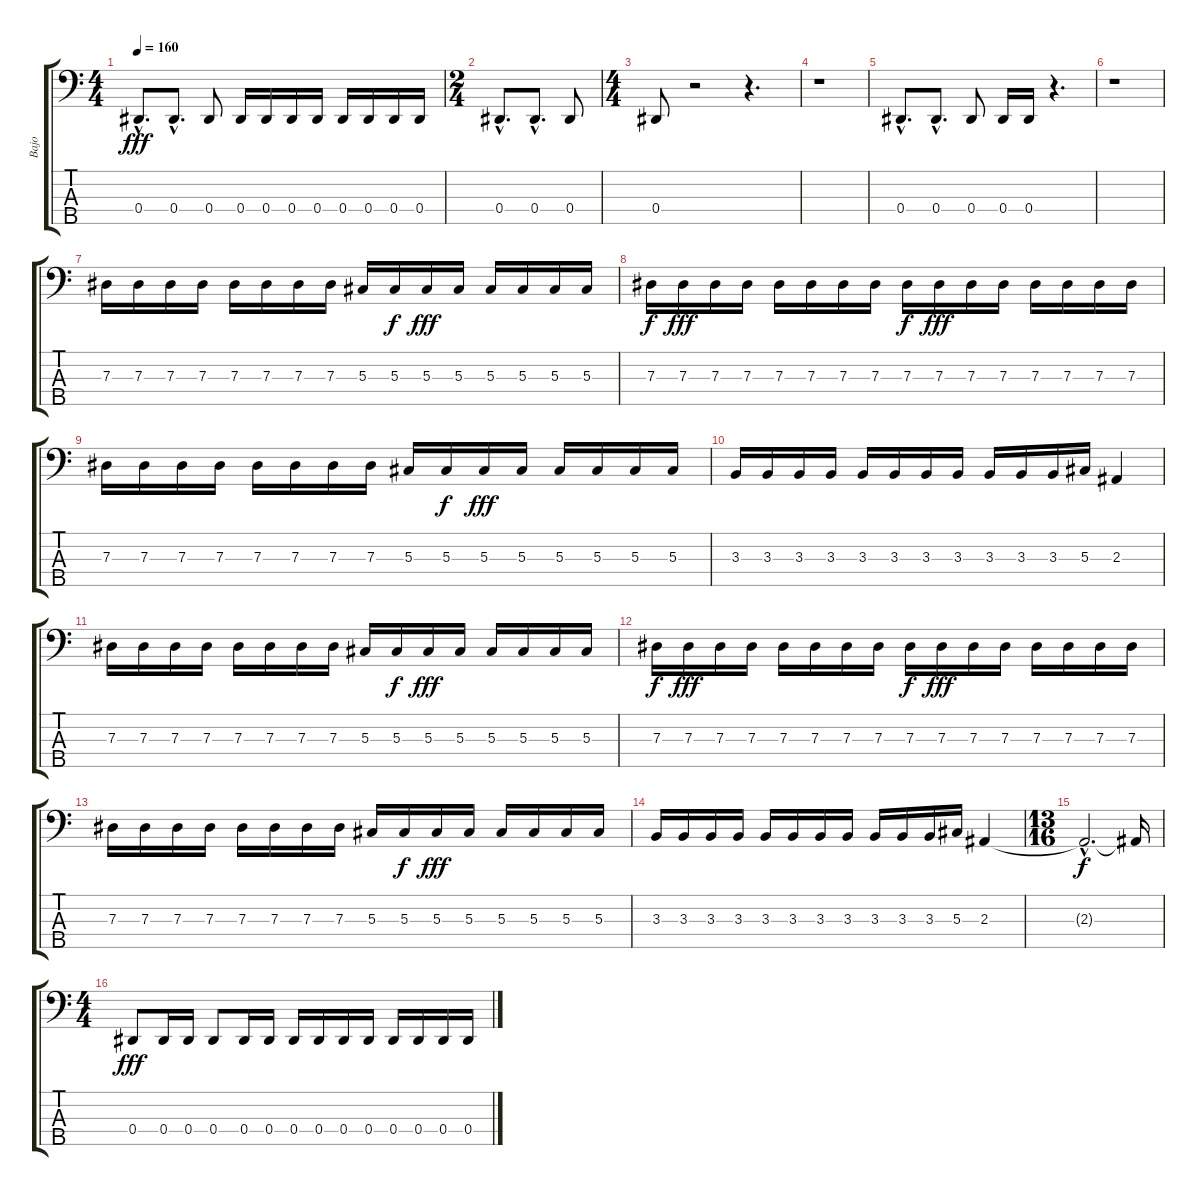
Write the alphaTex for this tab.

\track ("Bajo" "Bajo") {instrument electricbassfinger}
\staff {score tabs}
\tuning (Gb2 Db2 Ab1 Eb1 Bb0) {hide}
\ts (4 4)
\tempo 160
\clef f4
\ks c
0.4{hac}.8{d dy fff} 0.4{hac}.8{d} 0.4.8 0.4.16 0.4.16 0.4.16 0.4.16 0.4.16 0.4.16 0.4.16 0.4.16 |
\ts (2 4)
0.4{hac}.8{d} 0.4{hac}.8{d} 0.4.8 |
\ts (4 4)
0.4.8 r.2 r.4{d} |
r.1 |
0.4{hac}.8{d} 0.4{hac}.8{d} 0.4.8 0.4.16 0.4.16 r.4{d} |
r.1 |
7.3.16 7.3.16 7.3.16 7.3.16 7.3.16 7.3.16 7.3.16 7.3.16 5.3.16 5.3.16{dy f} 5.3.16{dy fff} 5.3.16 5.3.16 5.3.16 5.3.16 5.3.16 |
7.3.16{dy f} 7.3.16{dy fff} 7.3.16 7.3.16 7.3.16 7.3.16 7.3.16 7.3.16 7.3.16{dy f} 7.3.16{dy fff} 7.3.16 7.3.16 7.3.16 7.3.16 7.3.16 7.3.16 |
7.3.16 7.3.16 7.3.16 7.3.16 7.3.16 7.3.16 7.3.16 7.3.16 5.3.16 5.3.16{dy f} 5.3.16{dy fff} 5.3.16 5.3.16 5.3.16 5.3.16 5.3.16 |
3.3.16 3.3.16 3.3.16 3.3.16 3.3.16 3.3.16 3.3.16 3.3.16 3.3.16 3.3.16 3.3.16 5.3.16 2.3.4 |
7.3.16 7.3.16 7.3.16 7.3.16 7.3.16 7.3.16 7.3.16 7.3.16 5.3.16 5.3.16{dy f} 5.3.16{dy fff} 5.3.16 5.3.16 5.3.16 5.3.16 5.3.16 |
7.3.16{dy f} 7.3.16{dy fff} 7.3.16 7.3.16 7.3.16 7.3.16 7.3.16 7.3.16 7.3.16{dy f} 7.3.16{dy fff} 7.3.16 7.3.16 7.3.16 7.3.16 7.3.16 7.3.16 |
7.3.16 7.3.16 7.3.16 7.3.16 7.3.16 7.3.16 7.3.16 7.3.16 5.3.16 5.3.16{dy f} 5.3.16{dy fff} 5.3.16 5.3.16 5.3.16 5.3.16 5.3.16 |
3.3.16 3.3.16 3.3.16 3.3.16 3.3.16 3.3.16 3.3.16 3.3.16 3.3.16 3.3.16 3.3.16 5.3.16 2.3.4 |
\ts (13 16)
2.3{hac t}.2{d dy f} 2.3{t}.16 |
\ts (4 4)
0.4.8{dy fff} 0.4.16 0.4.16 0.4.8 0.4.16 0.4.16 0.4.16 0.4.16 0.4.16 0.4.16 0.4.16 0.4.16 0.4.16 0.4.16
